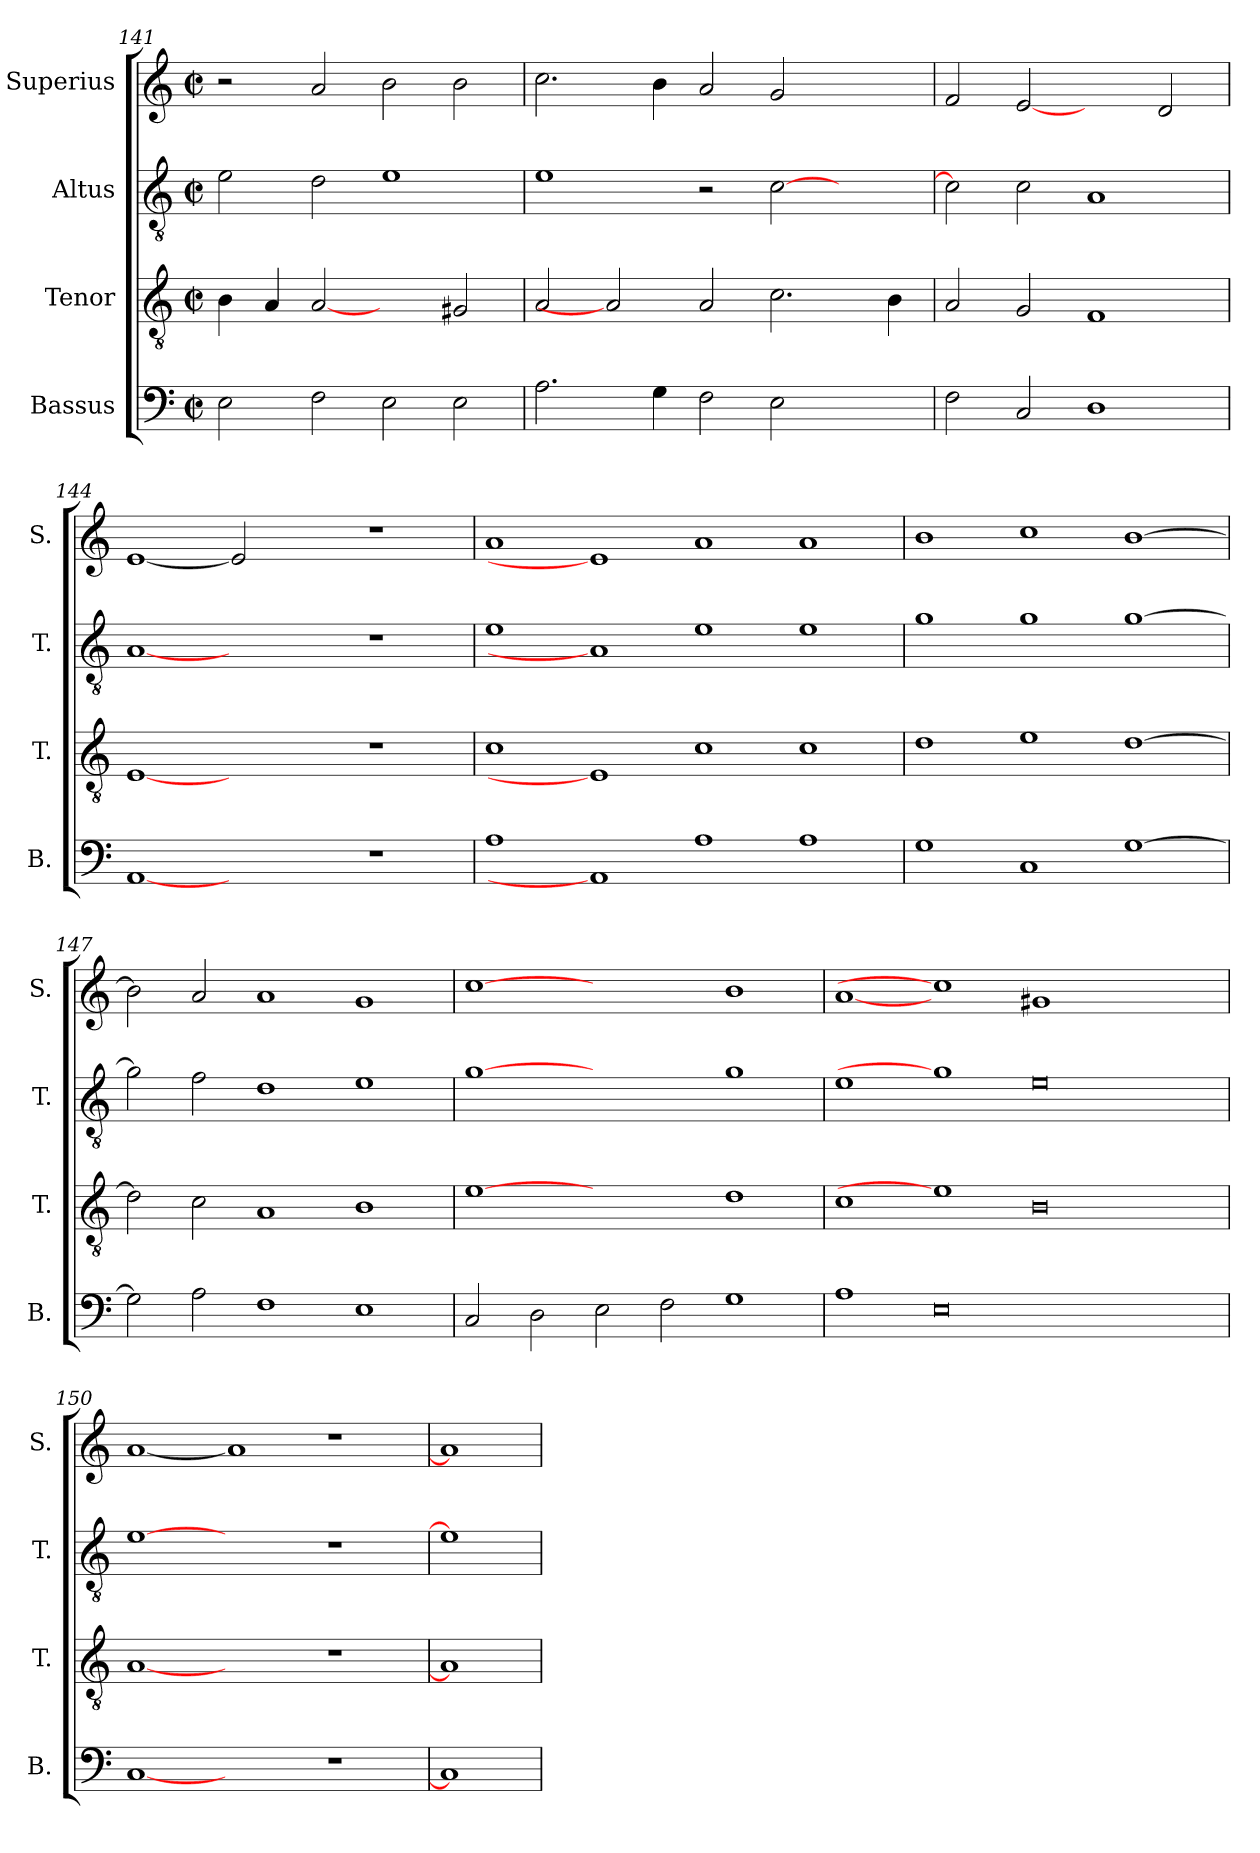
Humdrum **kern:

**kern	**kern	**kern	**kern
*part4	*part3	*part2	*part1
*staff4	*staff3	*staff2	*staff1
*I"Bassus	*I"Tenor	*I"Altus	*I"Superius
*I'B.	*I'T.	*I'T.	*I'S.
*clefF4	*clefGv2	*clefGv2	*clefG2
*	*ITrd7c12	*ITrd7c12	*
*k[]	*k[]	*k[]	*k[]
*C:	*C:	*C:	*C:
*M2/2	*M2/2	*M2/2	*M2/2
*met(c|)	*met(c|)	*met(c|)	*met(c|)
=141	=141	=141	=141
2Ei\	4BBi\	2Ei\	2r
.	4AAi/	.	.
2Fi\	[2AAi	2Di\	2ai/
2Ei\	2ryy	1Ei	2bi\
2Ei\	2GG#Xi/	.	2bi\
=142	=142	=142	=142
2.Ai\	2AAi/	1Ei	2.cci\
.	2AAi]	.	.
4Gi\	.	.	4bi\
2Fi\	2AAi/	2r	2ai/
2Ei\	2.Ci\	[>2Ci\	2gi/
2ryy	.	2ryy	2ryy
.	4BBi\	.	.
!!LO:LB:g=z
=143	=143	=143	=143
2Fi\	2AAi/	2Ci\]	2fi/
2Ci/	2GGi/	2Ci\	[2ei
1Di	1FFi	1AAi	2ryy
.	.	.	2di/
=144	=144	=144	=144
[1AAi	[1EEi	[1AAi	[1ei
1ryy	1ryy	1ryy	2ei]
.	.	.	2ryy
1r	1r	1r	1r
=145	=145	=145	=145
1Ai	1Ci	1Ei	1ai
1AAi]	1EEi]	1AAi]	1ei]
1Ai	1Ci	1Ei	1ai
1Ai	1Ci	1Ei	1ai
=146	=146	=146	=146
1Gi	1Di	1Gi	1bi
1Ci	1Ei	1Gi	1cci
[>1Gi	[>1Di	[>1Gi	[>1bi
=147	=147	=147	=147
2Gi\]	2Di\]	2Gi\]	2bi\]
2Ai\	2Ci\	2Fi\	2ai/
1Fi	1AAi	1Di	1ai
1Ei	1BBi	1Ei	1gi
!!LO:PB:g=z
=148	=148	=148	=148
2Ci/	[1Ei	[1Gi	[1cci
2Di\	.	.	.
2Ei\	1ryy	1ryy	1ryy
2Fi\	.	.	.
1Gi	1Di	1Gi	1bi
=149	=149	=149	=149
1Ai	1Ci	1Ei	[1ai
0Ei	1Ei]	1Gi]	1cci]
.	0BBi	0Ei	1g#Xi
1ryy	.	.	1ryy
=150	=150	=150	=150
[1Ci	[1AAi	[1Ei	[1ai
1ryy	1ryy	1ryy	1ai]
1r	1r	1r	1r
=151	=151	=151	=151
1Ci]	1AAi]	1Ei]	1ai]
=	=	=	=
*-	*-	*-	*-
